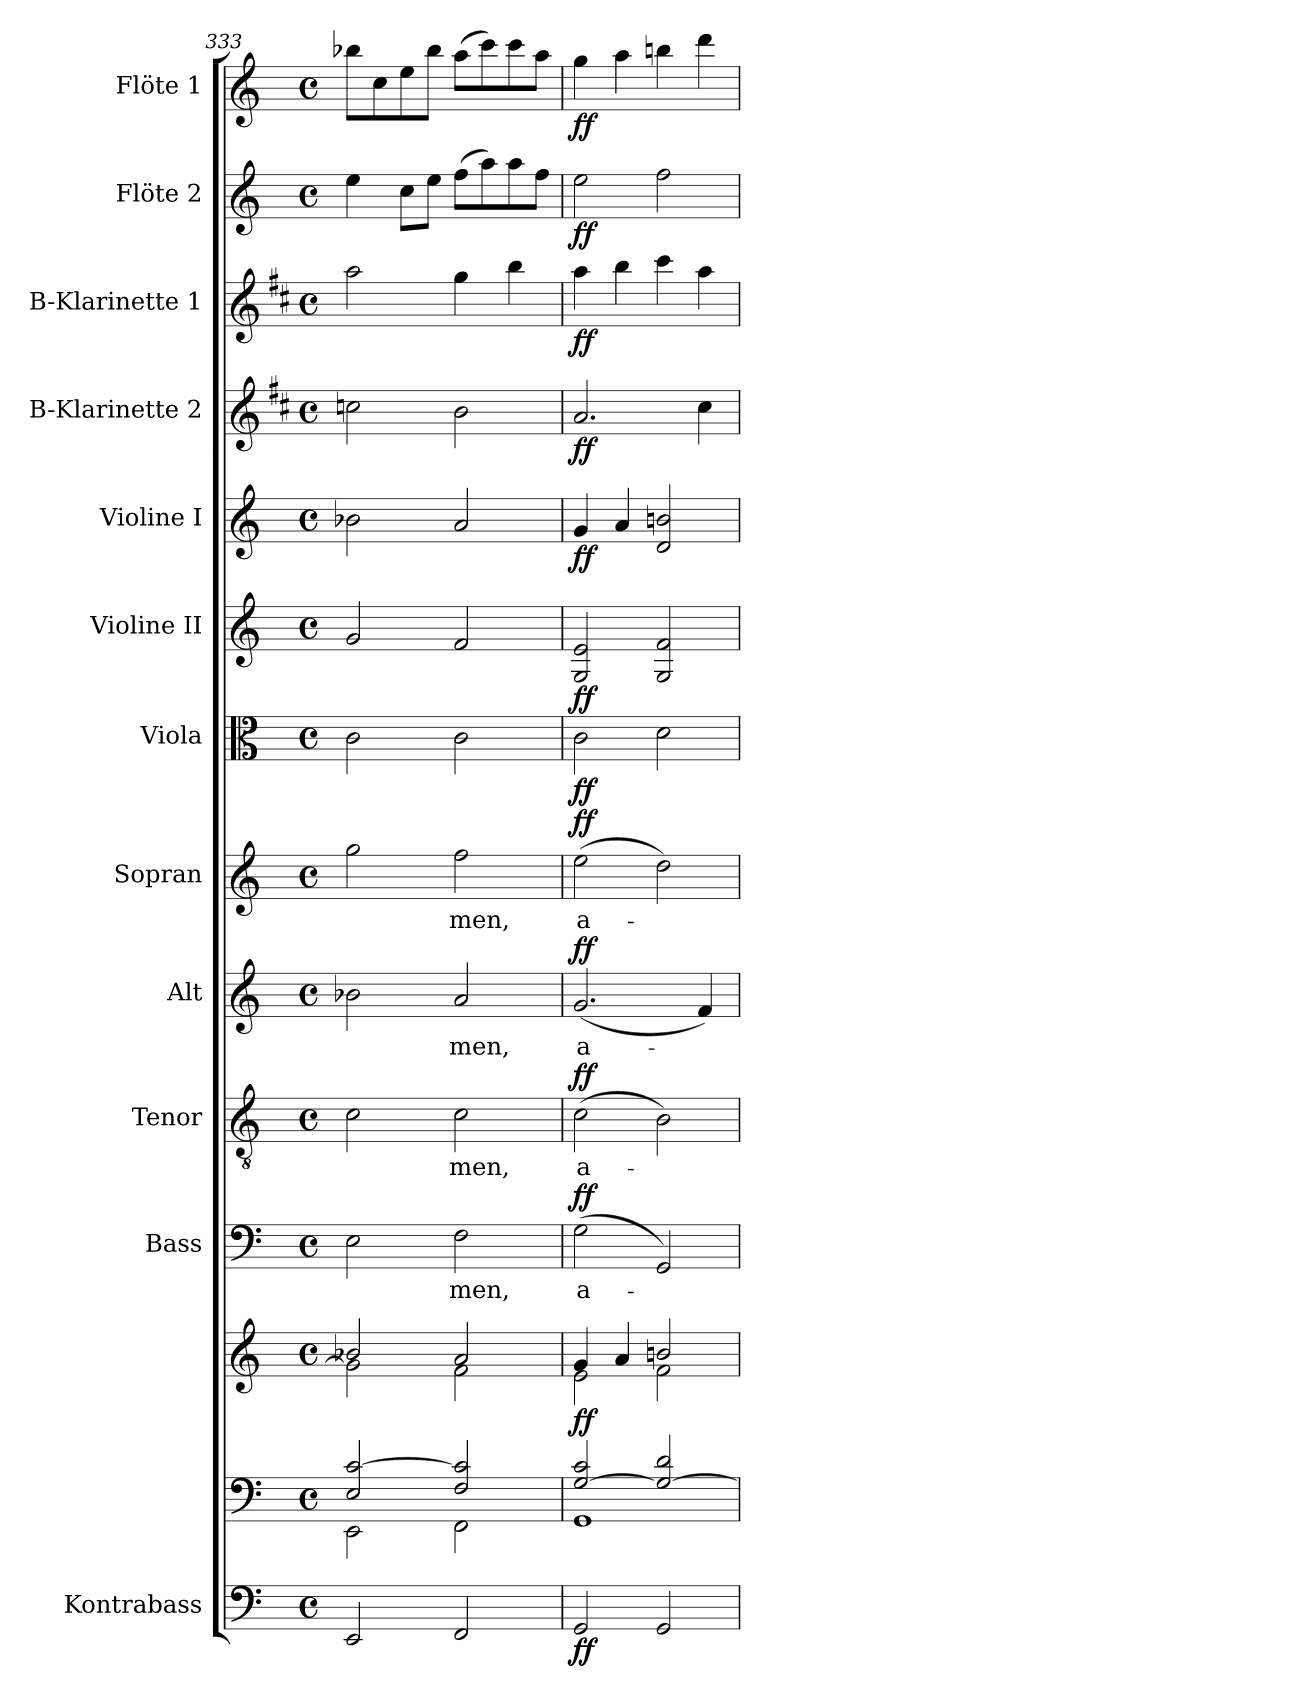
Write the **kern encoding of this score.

**kern	**dynam	**kern	**kern	**dynam	**kern	**text	**dynam	**kern	**text	**dynam	**kern	**text	**dynam	**kern	**text	**dynam	**kern	**dynam	**kern	**dynam	**kern	**dynam	**kern	**dynam	**kern	**dynam	**kern	**dynam	**kern	**dynam
*part13	*part13	*part12	*part12	*part12	*part11	*part11	*part11	*part10	*part10	*part10	*part9	*part9	*part9	*part8	*part8	*part8	*part7	*part7	*part6	*part6	*part5	*part5	*part4	*part4	*part3	*part3	*part2	*part2	*part1	*part1
*staff14	*staff14	*staff13	*staff12	*staff12/13	*staff11	*staff11	*staff11	*staff10	*staff10	*staff10	*staff9	*staff9	*staff9	*staff8	*staff8	*staff8	*staff7	*staff7	*staff6	*staff6	*staff5	*staff5	*staff4	*staff4	*staff3	*staff3	*staff2	*staff2	*staff1	*staff1
*I"Kontrabass	*	*	*	*	*I"Bass	*	*	*I"Tenor	*	*	*I"Alt	*	*	*I"Sopran	*	*	*I"Viola	*	*I"Violine II	*	*I"Violine I	*	*I"B-Klarinette 2	*	*I"B-Klarinette 1	*	*I"Flöte 2	*	*I"Flöte 1	*
*I'Kb.	*	*	*	*	*I'B.	*	*	*I'T.	*	*	*I'A.	*	*	*I'S.	*	*	*I'Vla.	*	*I'Vl. II	*	*I'Vl. I	*	*I'B Kl. 2	*	*I'B Kl. 1	*	*I'Fl. 2	*	*I'Fl. 1	*
*clefF4	*	*clefF4	*clefG2	*	*clefF4	*	*	*clefGv2	*	*	*clefG2	*	*	*clefG2	*	*	*clefC3	*	*clefG2	*	*clefG2	*	*clefG2	*	*clefG2	*	*clefG2	*	*clefG2	*
*ITrd7c12	*	*	*	*	*	*	*	*	*	*	*	*	*	*	*	*	*	*	*	*	*	*	*ITrd1c2	*	*ITrd1c2	*	*	*	*	*
*k[]	*	*k[]	*k[]	*	*k[]	*	*	*k[]	*	*	*k[]	*	*	*k[]	*	*	*k[]	*	*k[]	*	*k[]	*	*k[]	*	*k[]	*	*k[]	*	*k[]	*
*C:	*	*C:	*C:	*	*C:	*	*	*C:	*	*	*C:	*	*	*C:	*	*	*C:	*	*C:	*	*C:	*	*C:	*	*C:	*	*C:	*	*C:	*
*M4/4	*	*M4/4	*M4/4	*	*M4/4	*	*	*M4/4	*	*	*M4/4	*	*	*M4/4	*	*	*M4/4	*	*M4/4	*	*M4/4	*	*M4/4	*	*M4/4	*	*M4/4	*	*M4/4	*
*met(c)	*	*met(c)	*met(c)	*	*met(c)	*	*	*met(c)	*	*	*met(c)	*	*	*met(c)	*	*	*met(c)	*	*met(c)	*	*met(c)	*	*met(c)	*	*met(c)	*	*met(c)	*	*met(c)	*
=333	=333	=333	=333	=333	=333	=333	=333	=333	=333	=333	=333	=333	=333	=333	=333	=333	=333	=333	=333	=333	=333	=333	=333	=333	=333	=333	=333	=333	=333	=333
*	*	*^	*^	*	*	*	*	*	*	*	*	*	*	*	*	*	*	*	*	*	*	*	*	*	*	*	*	*	*	*
2EEE/	.	2E/ [>2c/	2EE\	2b-X/	2g\]	.	2E\	.	.	2c\	.	.	2b-X\	.	.	2gg\	.	.	2c\	.	2g/	.	2b-X\	.	2b-X\	.	2gg\	.	4ee\	.	8bb-X\L	.
.	.	.	.	.	.	.	.	.	.	.	.	.	.	.	.	.	.	.	.	.	.	.	.	.	.	.	.	.	.	.	8cc\	.
.	.	.	.	.	.	.	.	.	.	.	.	.	.	.	.	.	.	.	.	.	.	.	.	.	.	.	.	.	8cc\L	.	8ee\	.
.	.	.	.	.	.	.	.	.	.	.	.	.	.	.	.	.	.	.	.	.	.	.	.	.	.	.	.	.	8ee\J	.	8bb-\J	.
!	!	!	!	!	!	!	!	!LO:LY:b	!	!	!LO:LY:b	!	!	!LO:LY:b	!	!	!LO:LY:b	!	!	!	!	!	!	!	!	!	!	!	!	!	!	!
2FFF/	.	2F/ 2c/]	2FF\	2a/	2f\	.	2F\	-men,	.	2c\	-men,	.	2a/	-men,	.	2ff\	-men,	.	2c\	.	2f/	.	2a/	.	2a\	.	4ff\	.	(>8ff\L	.	(>8aa\L	.
.	.	.	.	.	.	.	.	.	.	.	.	.	.	.	.	.	.	.	.	.	.	.	.	.	.	.	.	.	8aa\)	.	8ccc\)	.
.	.	.	.	.	.	.	.	.	.	.	.	.	.	.	.	.	.	.	.	.	.	.	.	.	.	.	4aa\	.	8aa\	.	8ccc\	.
.	.	.	.	.	.	.	.	.	.	.	.	.	.	.	.	.	.	.	.	.	.	.	.	.	.	.	.	.	8ff\J	.	8aa\J	.
=334	=334	=334	=334	=334	=334	=334	=334	=334	=334	=334	=334	=334	=334	=334	=334	=334	=334	=334	=334	=334	=334	=334	=334	=334	=334	=334	=334	=334	=334	=334	=334	=334
!	!LO:DY:b	!	!	!	!	!LO:DY:b	!	!LO:LY:b	!LO:DY:a	!	!LO:LY:b	!LO:DY:a	!	!LO:LY:b	!LO:DY:a	!	!LO:LY:b	!LO:DY:a	!	!LO:DY:b	!	!LO:DY:b	!	!LO:DY:b	!	!LO:DY:b	!	!LO:DY:b	!	!LO:DY:b	!	!LO:DY:b
2GGG/	ff	[<2G/ 2c/	1GG	4g/	2e\	ff	(>2G\	a-	ff	(>2c\	a-	ff	(<2.g/	a-	ff	(>2ee\	a-	ff	2c\	ff	2G/ 2e/	ff	4g/	ff	2.g/	ff	4gg\	ff	2ee\	ff	4gg\	ff
.	.	.	.	4a/	.	.	.	.	.	.	.	.	.	.	.	.	.	.	.	.	.	.	4a/	.	.	.	4aa\	.	.	.	4aa\	.
2GGG/	.	2G/_ 2d/	.	2bn/	2f\	.	2GG/)	.	.	2B\)	.	.	.	.	.	2dd\)	.	.	2d\	.	2G/ 2f/	.	2d/ 2bn/	.	.	.	4bb\	.	2ff\	.	4bbn\	.
.	.	.	.	.	.	.	.	.	.	.	.	.	4f/)	.	.	.	.	.	.	.	.	.	.	.	4b\	.	4gg\	.	.	.	4ddd\	.
*	*	*v	*v	*	*	*	*	*	*	*	*	*	*	*	*	*	*	*	*	*	*	*	*	*	*	*	*	*	*	*	*	*
*	*	*	*v	*v	*	*	*	*	*	*	*	*	*	*	*	*	*	*	*	*	*	*	*	*	*	*	*	*	*	*	*
=	=	=	=	=	=	=	=	=	=	=	=	=	=	=	=	=	=	=	=	=	=	=	=	=	=	=	=	=	=	=
*-	*-	*-	*-	*-	*-	*-	*-	*-	*-	*-	*-	*-	*-	*-	*-	*-	*-	*-	*-	*-	*-	*-	*-	*-	*-	*-	*-	*-	*-	*-
